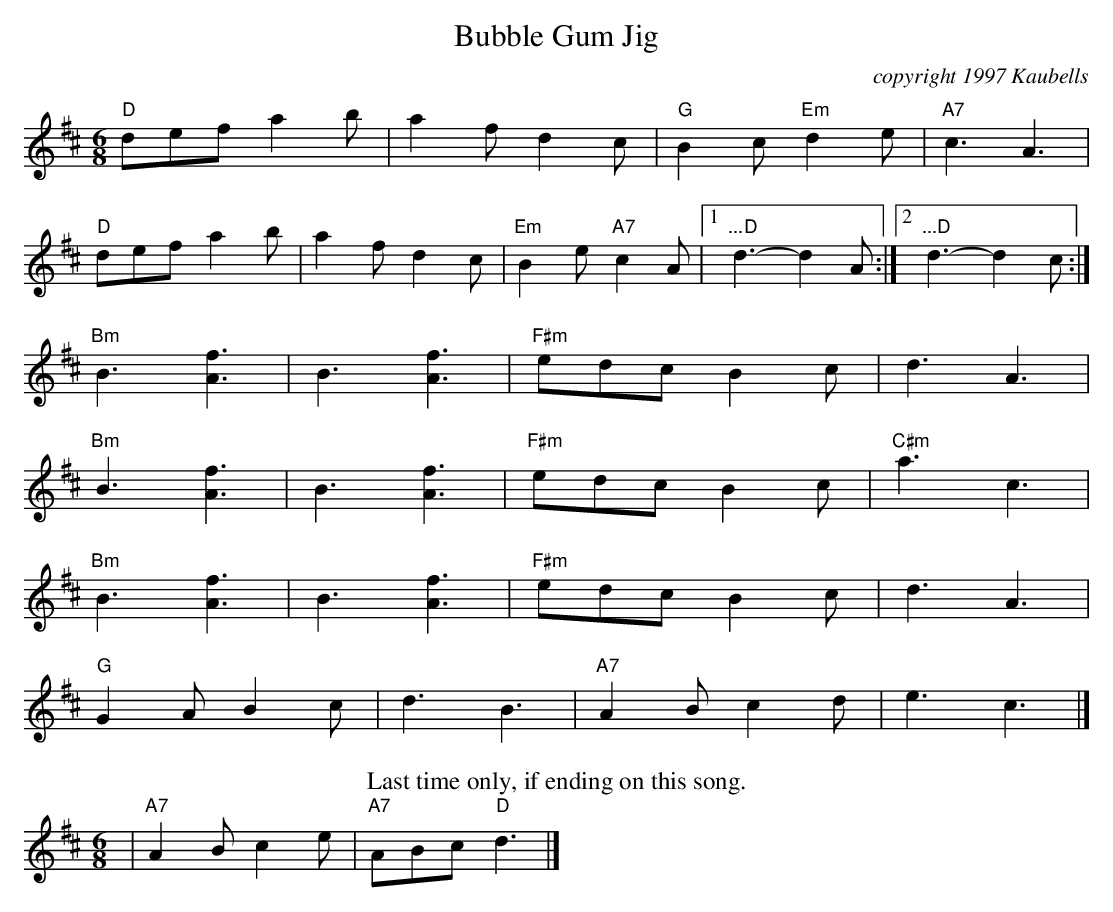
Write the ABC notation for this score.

X:1
T:Bubble Gum Jig
C:copyright 1997 Kaubells
E:22
M:6/8
K:D
"D"def a2b|a2f d2c|"G"B2c "Em"d2e|"A7"c3 A3|*
E:12
"D"def a2b|a2f d2c|"Em"B2e "A7"c2A|1"...D"d3-d2 A:|2"...D"d3-d2 c:|*
E:22
"Bm"B3 [A3f3]|B3 [A3f3]|"F#m"edc B2c|d3 A3|*
"Bm"B3 [A3f3]|B3 [A3f3]|"F#m"edc B2c|"C#m"a3 c3|*
"Bm"B3 [A3f3]|B3 [A3f3]|"F#m"edc B2c|d3 A3|*
"G"G2A B2c|d3 B3|"A7"A2B c2d|e3 c3|]*
T: Last time only, if ending on this song.
|"A7"A2B c2e|"A7"ABc "D"d3|]

\bigskip
